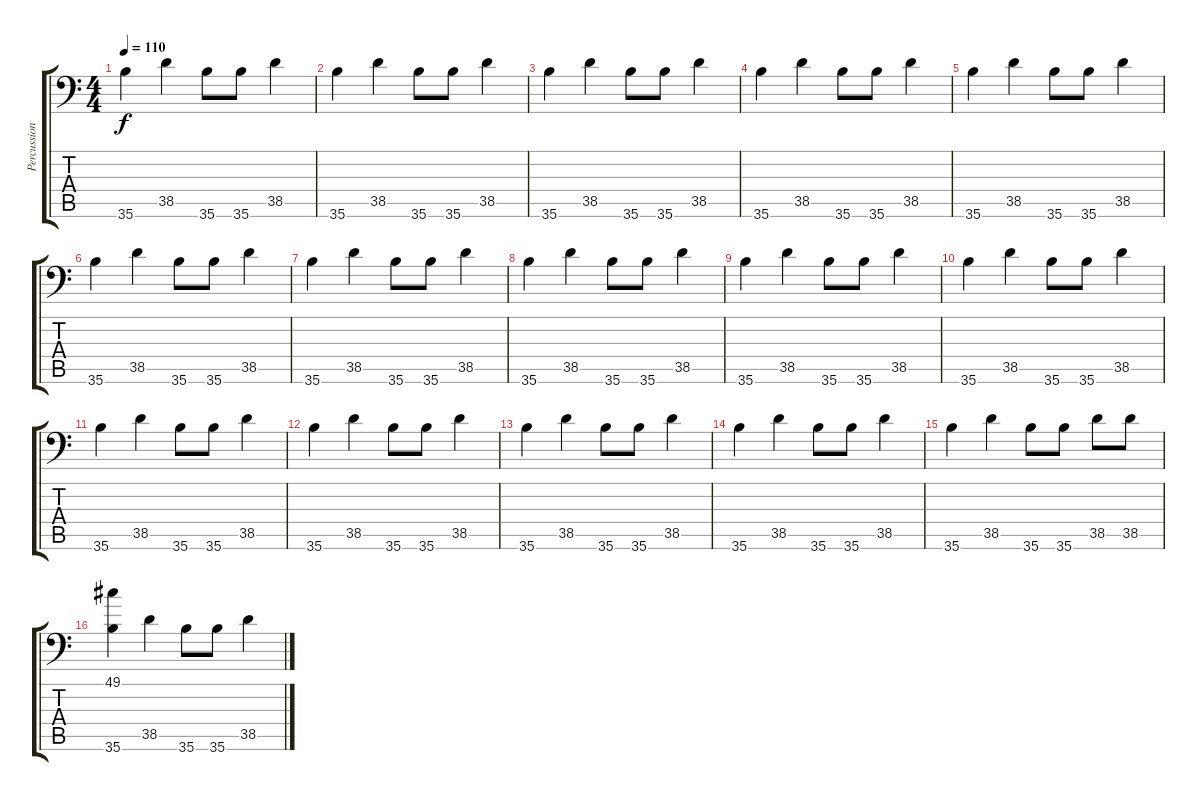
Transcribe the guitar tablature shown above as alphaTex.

\track ("Percussion" "Percussion") {instrument acousticgrandpiano}
\staff {score tabs}
\tuning (C-1 C-1 C-1 C-1 C-1 C-1) {hide}
\ts (4 4)
\tempo 110
\clef f4
\ks c
35.6.4{dy f} 38.5.4 35.6.8 35.6.8 38.5.4 |
35.6.4 38.5.4 35.6.8 35.6.8 38.5.4 |
35.6.4 38.5.4 35.6.8 35.6.8 38.5.4 |
35.6.4 38.5.4 35.6.8 35.6.8 38.5.4 |
35.6.4 38.5.4 35.6.8 35.6.8 38.5.4 |
35.6.4 38.5.4 35.6.8 35.6.8 38.5.4 |
35.6.4 38.5.4 35.6.8 35.6.8 38.5.4 |
35.6.4 38.5.4 35.6.8 35.6.8 38.5.4 |
35.6.4 38.5.4 35.6.8 35.6.8 38.5.4 |
35.6.4 38.5.4 35.6.8 35.6.8 38.5.4 |
35.6.4 38.5.4 35.6.8 35.6.8 38.5.4 |
35.6.4 38.5.4 35.6.8 35.6.8 38.5.4 |
35.6.4 38.5.4 35.6.8 35.6.8 38.5.4 |
35.6.4 38.5.4 35.6.8 35.6.8 38.5.4 |
35.6.4 38.5.4 35.6.8 35.6.8 38.5.8 38.5.8 |
(49.1 35.6).4 38.5.4 35.6.8 35.6.8 38.5.4
